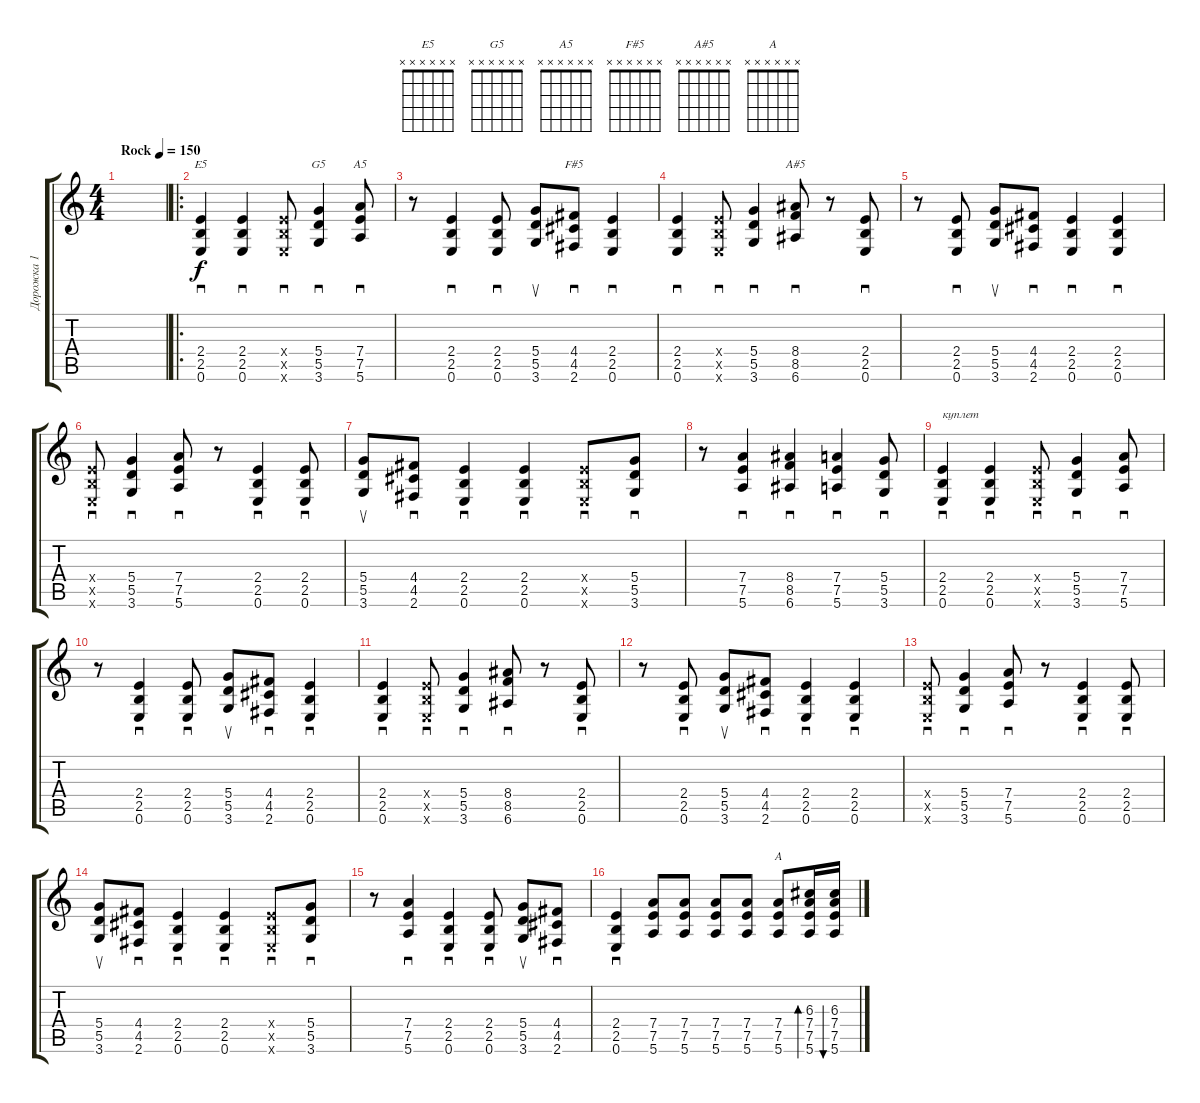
\track ("Дорожка 1" "Дорожка 1") {instrument acousticguitarsteel}
\staff {score tabs}
\tuning (E4 B3 G3 D3 A2 E2) {hide}
\chord ("E5" x x x x x x)
\chord ("G5" x x x x x x)
\chord ("A5" x x x x x x)
\chord ("F#5" x x x x x x)
\chord ("A#5" x x x x x x)
\chord ("A" x x x x x x)
\ts (4 4)
\tempo (150 "Rock")
\clef g2
\ks c
|
\ro
(2.4 2.5 0.6).4{sd ch "E5"} (2.4 2.5 0.6).4{sd} (2.4{x} 2.5{x} 0.6{x}).8{sd} (5.4 5.5 3.6).4{sd ch "G5"} (7.4 7.5 5.6).8{sd ch "A5"} |
r.8 (2.4 2.5 0.6).4{sd} (2.4 2.5 0.6).8{sd} (5.4 5.5 3.6).8{su} (4.4 4.5 2.6).8{sd ch "F#5"} (2.4 2.5 0.6).4{sd} |
(2.4 2.5 0.6).4{sd} (2.4{x} 2.5{x} 0.6{x}).8{sd} (5.4 5.5 3.6).4{sd} (8.4 8.5 6.6).8{sd ch "A#5"} r.8 (2.4 2.5 0.6).8{sd} |
r.8 (2.4 2.5 0.6).8{sd} (5.4 5.5 3.6).8{su} (4.4 4.5 2.6).8{sd} (2.4 2.5 0.6).4{sd} (2.4 2.5 0.6).4{sd} |
(2.4{x} 2.5{x} 0.6{x}).8{sd} (5.4 5.5 3.6).4{sd} (7.4 7.5 5.6).8{sd} r.8 (2.4 2.5 0.6).4{sd} (2.4 2.5 0.6).8{sd} |
(5.4 5.5 3.6).8{su} (4.4 4.5 2.6).8{sd} (2.4 2.5 0.6).4{sd} (2.4 2.5 0.6).4{sd} (2.4{x} 2.5{x} 0.6{x}).8{sd} (5.4 5.5 3.6).8{sd} |
r.8 (7.4 7.5 5.6).4{sd} (8.4 8.5 6.6).4{sd} (7.4 7.5 5.6).4{sd} (5.4 5.5 3.6).8{sd} |
(2.4 2.5 0.6).4{sd txt "куплет"} (2.4 2.5 0.6).4{sd} (2.4{x} 2.5{x} 0.6{x}).8{sd} (5.4 5.5 3.6).4{sd} (7.4 7.5 5.6).8{sd} |
r.8 (2.4 2.5 0.6).4{sd} (2.4 2.5 0.6).8{sd} (5.4 5.5 3.6).8{su} (4.4 4.5 2.6).8{sd} (2.4 2.5 0.6).4{sd} |
(2.4 2.5 0.6).4{sd} (2.4{x} 2.5{x} 0.6{x}).8{sd} (5.4 5.5 3.6).4{sd} (8.4 8.5 6.6).8{sd} r.8 (2.4 2.5 0.6).8{sd} |
r.8 (2.4 2.5 0.6).8{sd} (5.4 5.5 3.6).8{su} (4.4 4.5 2.6).8{sd} (2.4 2.5 0.6).4{sd} (2.4 2.5 0.6).4{sd} |
(2.4{x} 2.5{x} 0.6{x}).8{sd} (5.4 5.5 3.6).4{sd} (7.4 7.5 5.6).8{sd} r.8 (2.4 2.5 0.6).4{sd} (2.4 2.5 0.6).8{sd} |
(5.4 5.5 3.6).8{su} (4.4 4.5 2.6).8{sd} (2.4 2.5 0.6).4{sd} (2.4 2.5 0.6).4{sd} (2.4{x} 2.5{x} 0.6{x}).8{sd} (5.4 5.5 3.6).8{sd} |
r.8 (7.4 7.5 5.6).4{sd} (2.4 2.5 0.6).4{sd} (2.4 2.5 0.6).8{sd} (5.4 5.5 3.6).8{su} (4.4 4.5 2.6).8{sd} |
(2.4 2.5 0.6).4{sd} (7.4 7.5 5.6).8 (7.4 7.5 5.6).8 (7.4 7.5 5.6).8 (7.4 7.5 5.6).8 (7.4 7.5 5.6).8{ch "A"} (6.3 7.4 7.5 5.6).16{bd 60} (6.3 7.4 7.5 5.6).16{bu 60}
